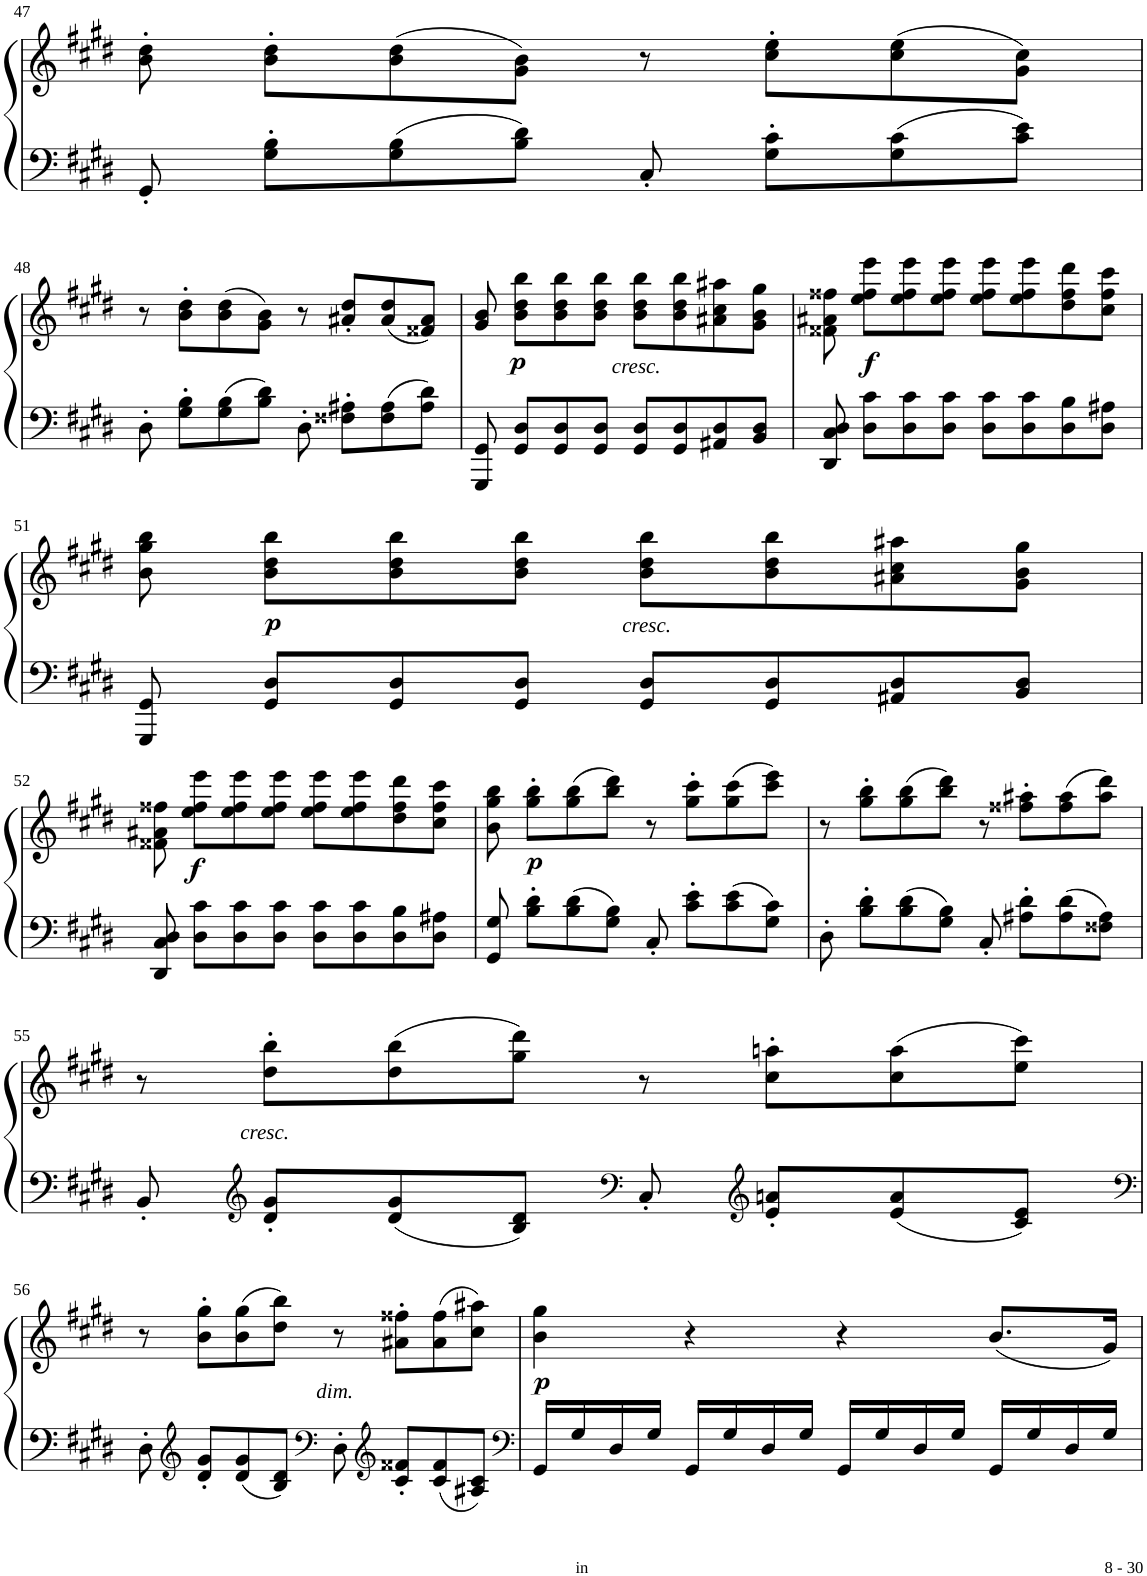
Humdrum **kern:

**kern	**kern	**dynam
*part1	*part1	*part1
*staff2	*staff1	*staff1/2
*I"Piano	*	*
*I'Pno	*	*
!!LO:PB:g=z
*clefF4	*clefG2	*
*k[f#c#g#d#]	*k[f#c#g#d#]	*
*M4/4	*M4/4	*
*met(c)	*met(c)	*
=47	=47	=47
8GG#'/	8b\' 8dd#\'	.
8G#\' 8B\'L	8b\' 8dd#\'L	.
8G#\ 8B\	(8b\ 8dd#\	.
8B\ 8d#\J	8g#\ 8b\J)	.
8C#'/	8r	.
8G#\' 8c#\'L	8cc#\' 8ee\'L	.
8G#\ 8c#\	(8cc#\ 8ee\	.
8c#\ 8e\J	8g#\ 8cc#\J)	.
!!LO:LB:g=z
=48	=48	=48
8D#'\	8r	.
8G#\' 8B\'L	8b\' 8dd#\'L	.
8G#\ 8B\	(8b\ 8dd#\	.
8B\ 8d#\J	8g#\ 8b\J)	.
8D#'\	8r	.
8F##X\' 8A#X\'L	8a#X/' 8dd#/'L	.
8F##\ 8A#\	(8a#/ 8dd#/	.
8A#\ 8d#\J	8f##X/ 8a#/J)	.
=49	=49	=49
8GGG#/' 8GG#/'	8g#/' 8b/'	.
!	!	!LO:DY:b
8GG#/' 8D#/'L	8b\' 8dd#\' 8bb\'L	p
8GG#/' 8D#/'	8b\' 8dd#\' 8bb\'	.
8GG#/' 8D#/'J	8b\' 8dd#\' 8bb\'J	.
!	!	!LO:DY:b
8GG#/' 8D#/'L	8b\' 8dd#\' 8bb\'L	other-dynamics
8GG#/' 8D#/'	8b\' 8dd#\' 8bb\'	.
8AA#X/' 8D#/'	8a#X\' 8cc#\' 8aa#X\'	.
8BB/' 8D#/'J	8g#\' 8b\' 8gg#\'J	.
=50	=50	=50
8DD#/' 8C#/' 8D#/'	8f##X\' 8a#X\' 8ff##X\'	.
!	!	!LO:DY:b
8D#\' 8c#\'L	8ee\' 8ff##\' 8eee\'L	f
8D#\' 8c#\'	8ee\' 8ff##\' 8eee\'	.
8D#\' 8c#\'J	8ee\' 8ff##\' 8eee\'J	.
8D#\' 8c#\'L	8ee\' 8ff##\' 8eee\'L	.
8D#\' 8c#\'	8ee\' 8ff##\' 8eee\'	.
8D#\' 8B\'	8dd#\' 8ff##\' 8ddd#\'	.
8D#\' 8A#X\'J	8cc#\' 8ff##\' 8ccc#\'J	.
!!LO:LB:g=z
=51	=51	=51
8GGG#/' 8GG#/'	8b\' 8gg#\' 8bb\'	.
!	!	!LO:DY:b
8GG#/' 8D#/'L	8b\' 8dd#\' 8bb\'L	p
8GG#/' 8D#/'	8b\' 8dd#\' 8bb\'	.
8GG#/' 8D#/'J	8b\' 8dd#\' 8bb\'J	.
!	!	!LO:DY:b
8GG#/' 8D#/'L	8b\' 8dd#\' 8bb\'L	other-dynamics
8GG#/' 8D#/'	8b\' 8dd#\' 8bb\'	.
8AA#X/' 8D#/'	8a#X\' 8cc#\' 8aa#X\'	.
8BB/' 8D#/'J	8g#\' 8b\' 8gg#\'J	.
!!LO:LB:g=z
=52	=52	=52
8DD#/' 8C#/' 8D#/'	8f##X\' 8a#X\' 8ff##X\'	.
!	!	!LO:DY:b
8D#\' 8c#\'L	8ee\' 8ff##\' 8eee\'L	f
8D#\' 8c#\'	8ee\' 8ff##\' 8eee\'	.
8D#\' 8c#\'J	8ee\' 8ff##\' 8eee\'J	.
8D#\' 8c#\'L	8ee\' 8ff##\' 8eee\'L	.
8D#\' 8c#\'	8ee\' 8ff##\' 8eee\'	.
8D#\' 8B\'	8dd#\' 8ff##\' 8ddd#\'	.
8D#\' 8A#X\'J	8cc#\' 8ff##\' 8ccc#\'J	.
=53	=53	=53
8GG#/' 8G#/'	8b\' 8gg#\' 8bb\'	.
!	!	!LO:DY:b
8B\' 8d#\'L	8gg#\' 8bb\'L	p
8B\ 8d#\	(8gg#\ 8bb\	.
8G#\ 8B\J	8bb\ 8ddd#\J)	.
8C#'/	8r	.
8c#\' 8e\'L	8gg#\' 8ccc#\'L	.
8c#\ 8e\	(8gg#\ 8ccc#\	.
8G#\ 8c#\J	8ccc#\ 8eee\J)	.
=54	=54	=54
8D#'\	8r	.
8B\' 8d#\'L	8gg#\' 8bb\'L	.
8B\ 8d#\	(8gg#\ 8bb\	.
8G#\ 8B\J	8bb\ 8ddd#\J)	.
8C#'/	8r	.
8A#X\' 8d#\'L	8ff##X\' 8aa#X\'L	.
8A#\ 8d#\	(8ff##\ 8aa#\	.
8F##X\ 8A#\J	8aa#\ 8ddd#\J)	.
!!LO:LB:g=z
=55	=55	=55
8BB'/	8r	.
*clefG2	*	*
!	!	!LO:DY:b
8d#/' 8g#/'L	8dd#\' 8bb\'L	other-dynamics
8d#/ 8g#/	(8dd#\ 8bb\	.
8B/ 8d#/J	8gg#\ 8ddd#\J)	.
*clefF4	*	*
8C#'/	8r	.
*clefG2	*	*
8e/' 8an/'L	8cc#\' 8aan\'L	.
8e/ 8a/	(8cc#\ 8aa\	.
8c#/ 8e/J	8ee\ 8ccc#\J)	.
!!LO:LB:g=z
=56	=56	=56
*clefF4	*	*
8D#'\	8r	.
*clefG2	*	*
8d#/' 8g#/'L	8b\' 8gg#\'L	.
8d#/ 8g#/	(8b\ 8gg#\	.
8B/ 8d#/J	8dd#\ 8bb\J)	.
*clefF4	*	*
!	!	!LO:DY:b
8D#'\	8r	other-dynamics
*clefG2	*	*
8c#/' 8f##X/'L	8a#X\' 8ff##X\'L	.
8c#/ 8f##/	(8a#\ 8ff##\	.
8A#X/ 8c#/J	8cc#\ 8aa#X\J)	.
=57	=57	=57
*clefF4	*	*
!	!	!LO:DY:b
16GG#/LL	4b\ 4gg#\	p
16G#/	.	.
16D#/	.	.
16G#/JJ	.	.
16GG#/LL	4r	.
16G#/	.	.
16D#/	.	.
16G#/JJ	.	.
16GG#/LL	4r	.
16G#/	.	.
16D#/	.	.
16G#/JJ	.	.
16GG#/LL	(8.b/L	.
16G#/	.	.
16D#/	.	.
16G#/JJ	16g#/Jk)	.
=	=	=
*-	*-	*-
